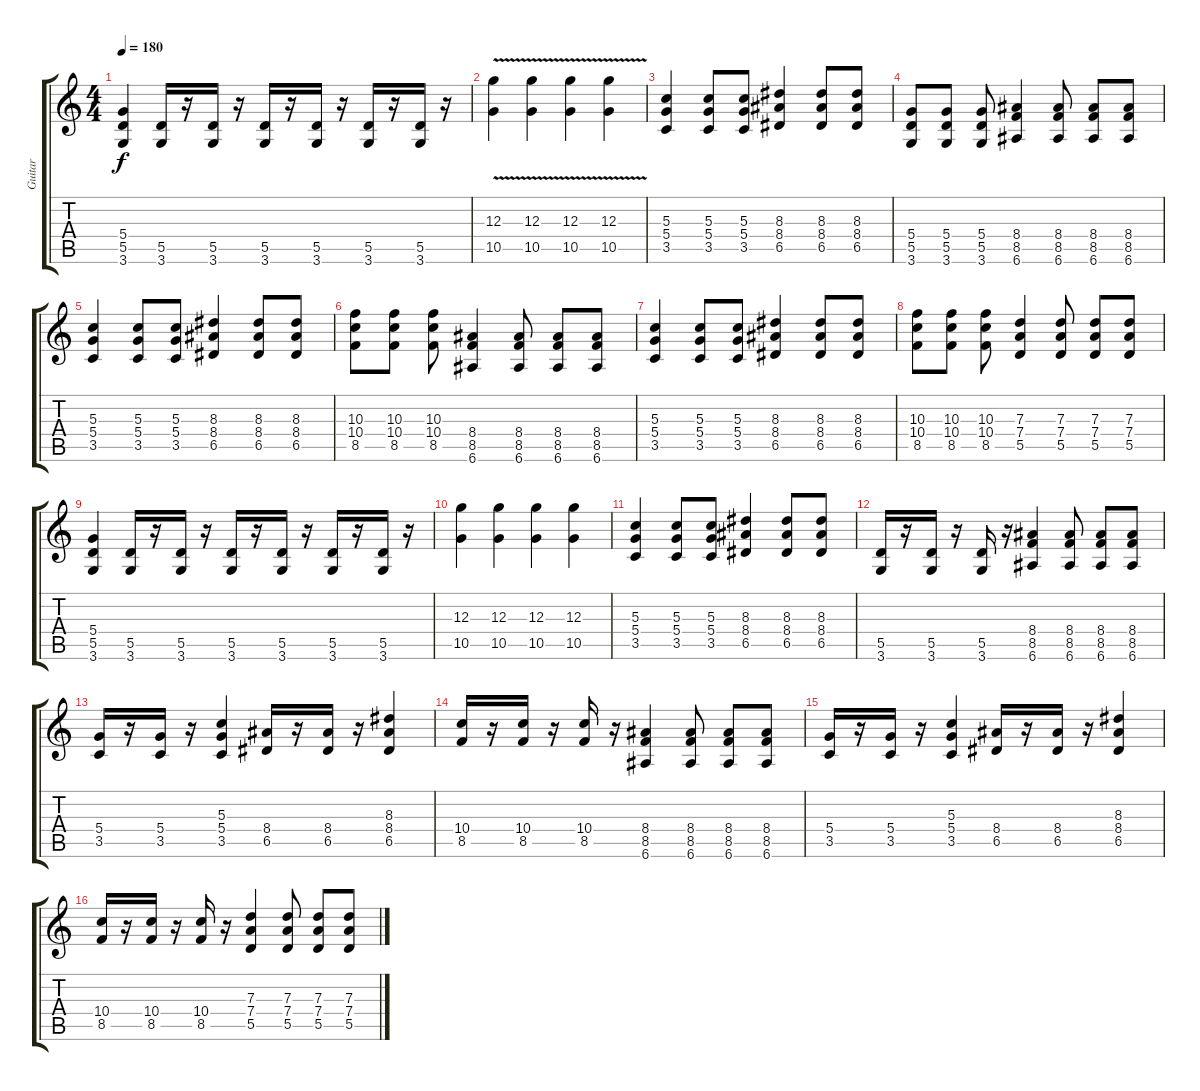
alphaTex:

\track ("Guitar" "Guitar") {instrument distortionguitar}
\staff {score tabs}
\tuning (E4 B3 G3 D3 A2 E2) {hide}
\ts (4 4)
\tempo 180
\clef g2
\ks c
(5.4 5.5 3.6).4{dy f} (5.5 3.6).16 r.16 (5.5 3.6).16 r.16 (5.5 3.6).16 r.16 (5.5 3.6).16 r.16 (5.5 3.6).16 r.16 (5.5 3.6).16 r.16 |
(12.3 10.5{v}).4 (12.3 10.5{v}).4 (12.3 10.5{v}).4 (12.3 10.5{v}).4 |
(5.3 5.4 3.5).4 (5.3 5.4 3.5).8 (5.3 5.4 3.5).8 (8.3 8.4 6.5).4 (8.3 8.4 6.5).8 (8.3 8.4 6.5).8 |
(5.4 5.5 3.6).8 (5.4 5.5 3.6).8 (5.4 5.5 3.6).8 (8.4 8.5 6.6).4 (8.4 8.5 6.6).8 (8.4 8.5 6.6).8 (8.4 8.5 6.6).8 |
(5.3 5.4 3.5).4 (5.3 5.4 3.5).8 (5.3 5.4 3.5).8 (8.3 8.4 6.5).4 (8.3 8.4 6.5).8 (8.3 8.4 6.5).8 |
(10.3 10.4 8.5).8 (10.3 10.4 8.5).8 (10.3 10.4 8.5).8 (8.4 8.5 6.6).4 (8.4 8.5 6.6).8 (8.4 8.5 6.6).8 (8.4 8.5 6.6).8 |
(5.3 5.4 3.5).4 (5.3 5.4 3.5).8 (5.3 5.4 3.5).8 (8.3 8.4 6.5).4 (8.3 8.4 6.5).8 (8.3 8.4 6.5).8 |
(10.3 10.4 8.5).8 (10.3 10.4 8.5).8 (10.3 10.4 8.5).8 (7.3 7.4 5.5).4 (7.3 7.4 5.5).8 (7.3 7.4 5.5).8 (7.3 7.4 5.5).8 |
(5.4 5.5 3.6).4 (5.5 3.6).16 r.16 (5.5 3.6).16 r.16 (5.5 3.6).16 r.16 (5.5 3.6).16 r.16 (5.5 3.6).16 r.16 (5.5 3.6).16 r.16 |
(12.3 10.5).4 (12.3 10.5).4 (12.3 10.5).4 (12.3 10.5).4 |
(5.3 5.4 3.5).4 (5.3 5.4 3.5).8 (5.3 5.4 3.5).8 (8.3 8.4 6.5).4 (8.3 8.4 6.5).8 (8.3 8.4 6.5).8 |
(5.5 3.6).16 r.16 (5.5 3.6).16 r.16 (5.5 3.6).16 r.16 (8.4 8.5 6.6).4 (8.4 8.5 6.6).8 (8.4 8.5 6.6).8 (8.4 8.5 6.6).8 |
(5.4 3.5).16 r.16 (5.4 3.5).16 r.16 (5.3 5.4 3.5).4 (8.4 6.5).16 r.16 (8.4 6.5).16 r.16 (8.3 8.4 6.5).4 |
(10.4 8.5).16 r.16 (10.4 8.5).16 r.16 (10.4 8.5).16 r.16 (8.4 8.5 6.6).4 (8.4 8.5 6.6).8 (8.4 8.5 6.6).8 (8.4 8.5 6.6).8 |
(5.4 3.5).16 r.16 (5.4 3.5).16 r.16 (5.3 5.4 3.5).4 (8.4 6.5).16 r.16 (8.4 6.5).16 r.16 (8.3 8.4 6.5).4 |
(10.4 8.5).16 r.16 (10.4 8.5).16 r.16 (10.4 8.5).16 r.16 (7.3 7.4 5.5).4 (7.3 7.4 5.5).8 (7.3 7.4 5.5).8 (7.3 7.4 5.5).8
